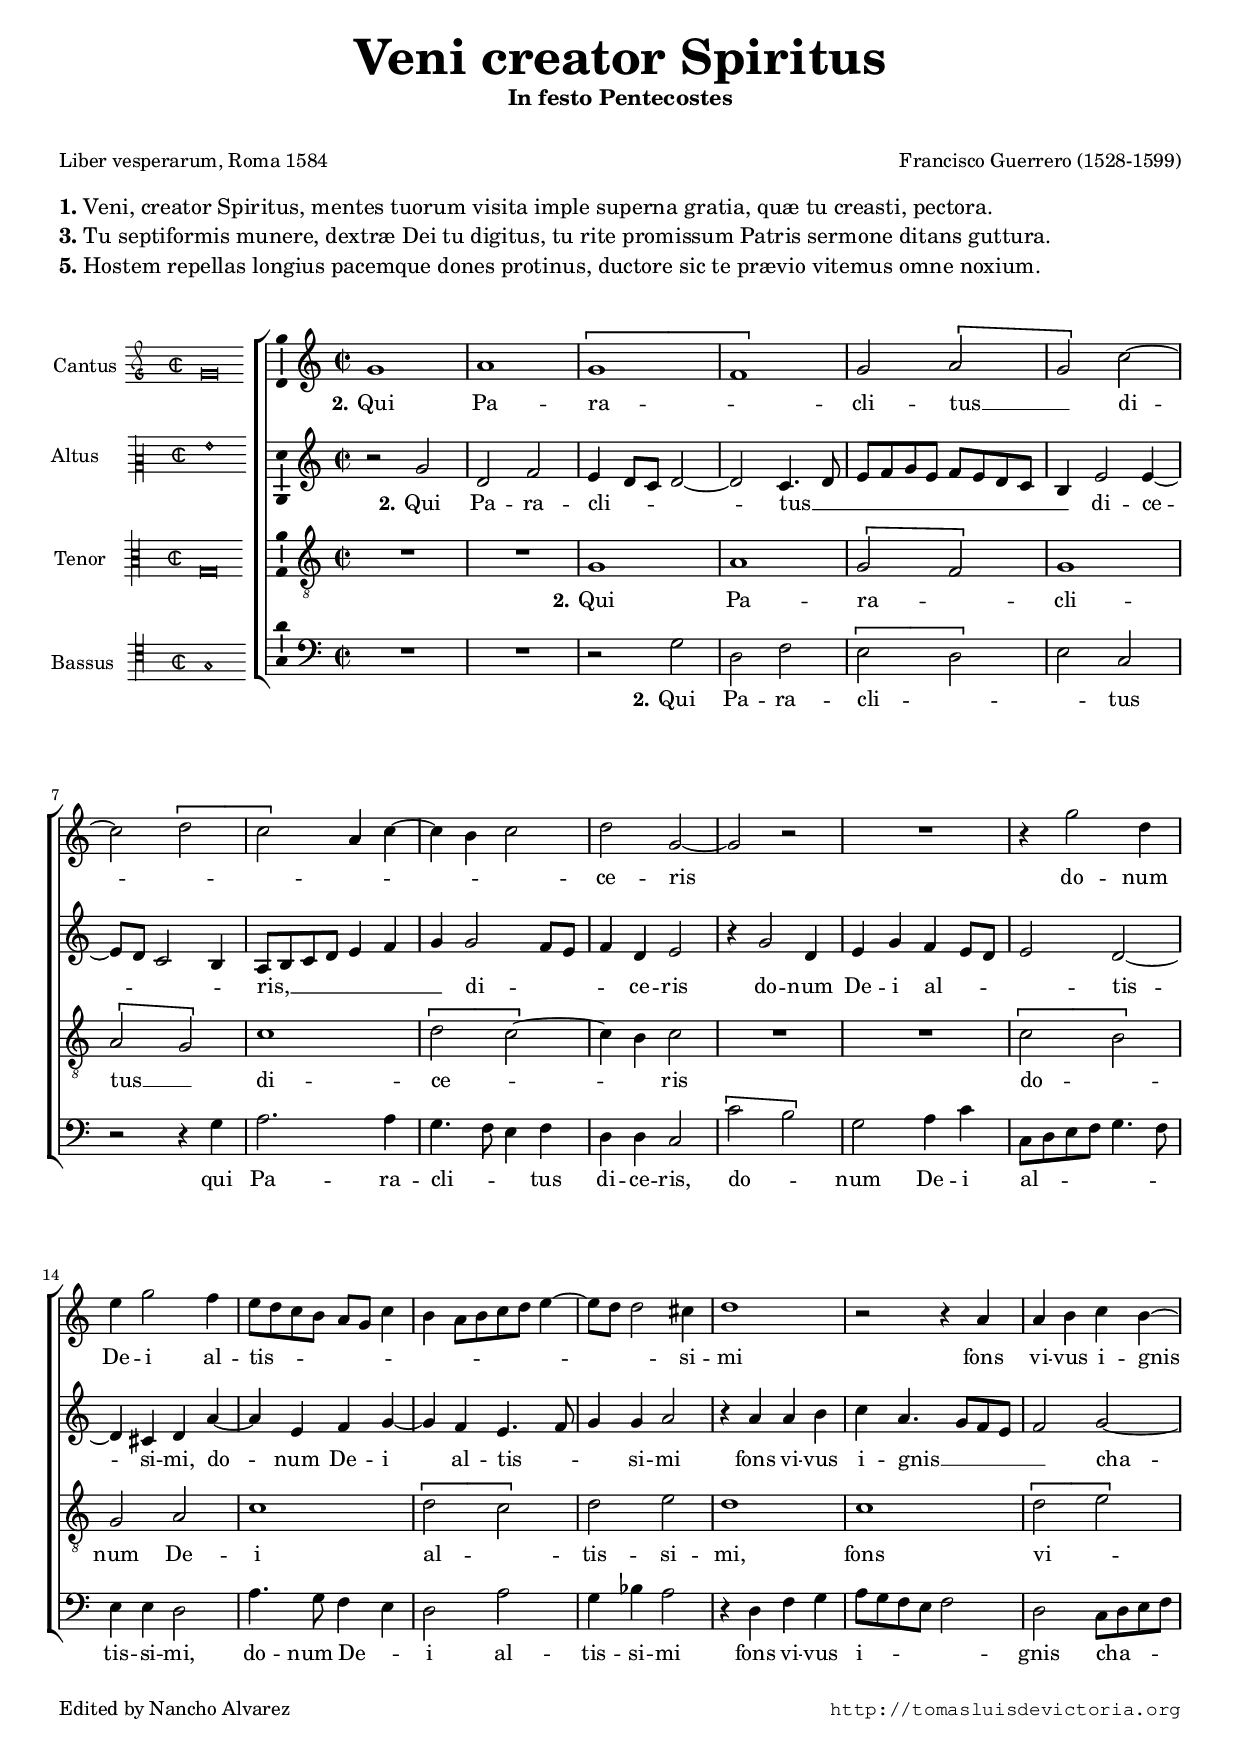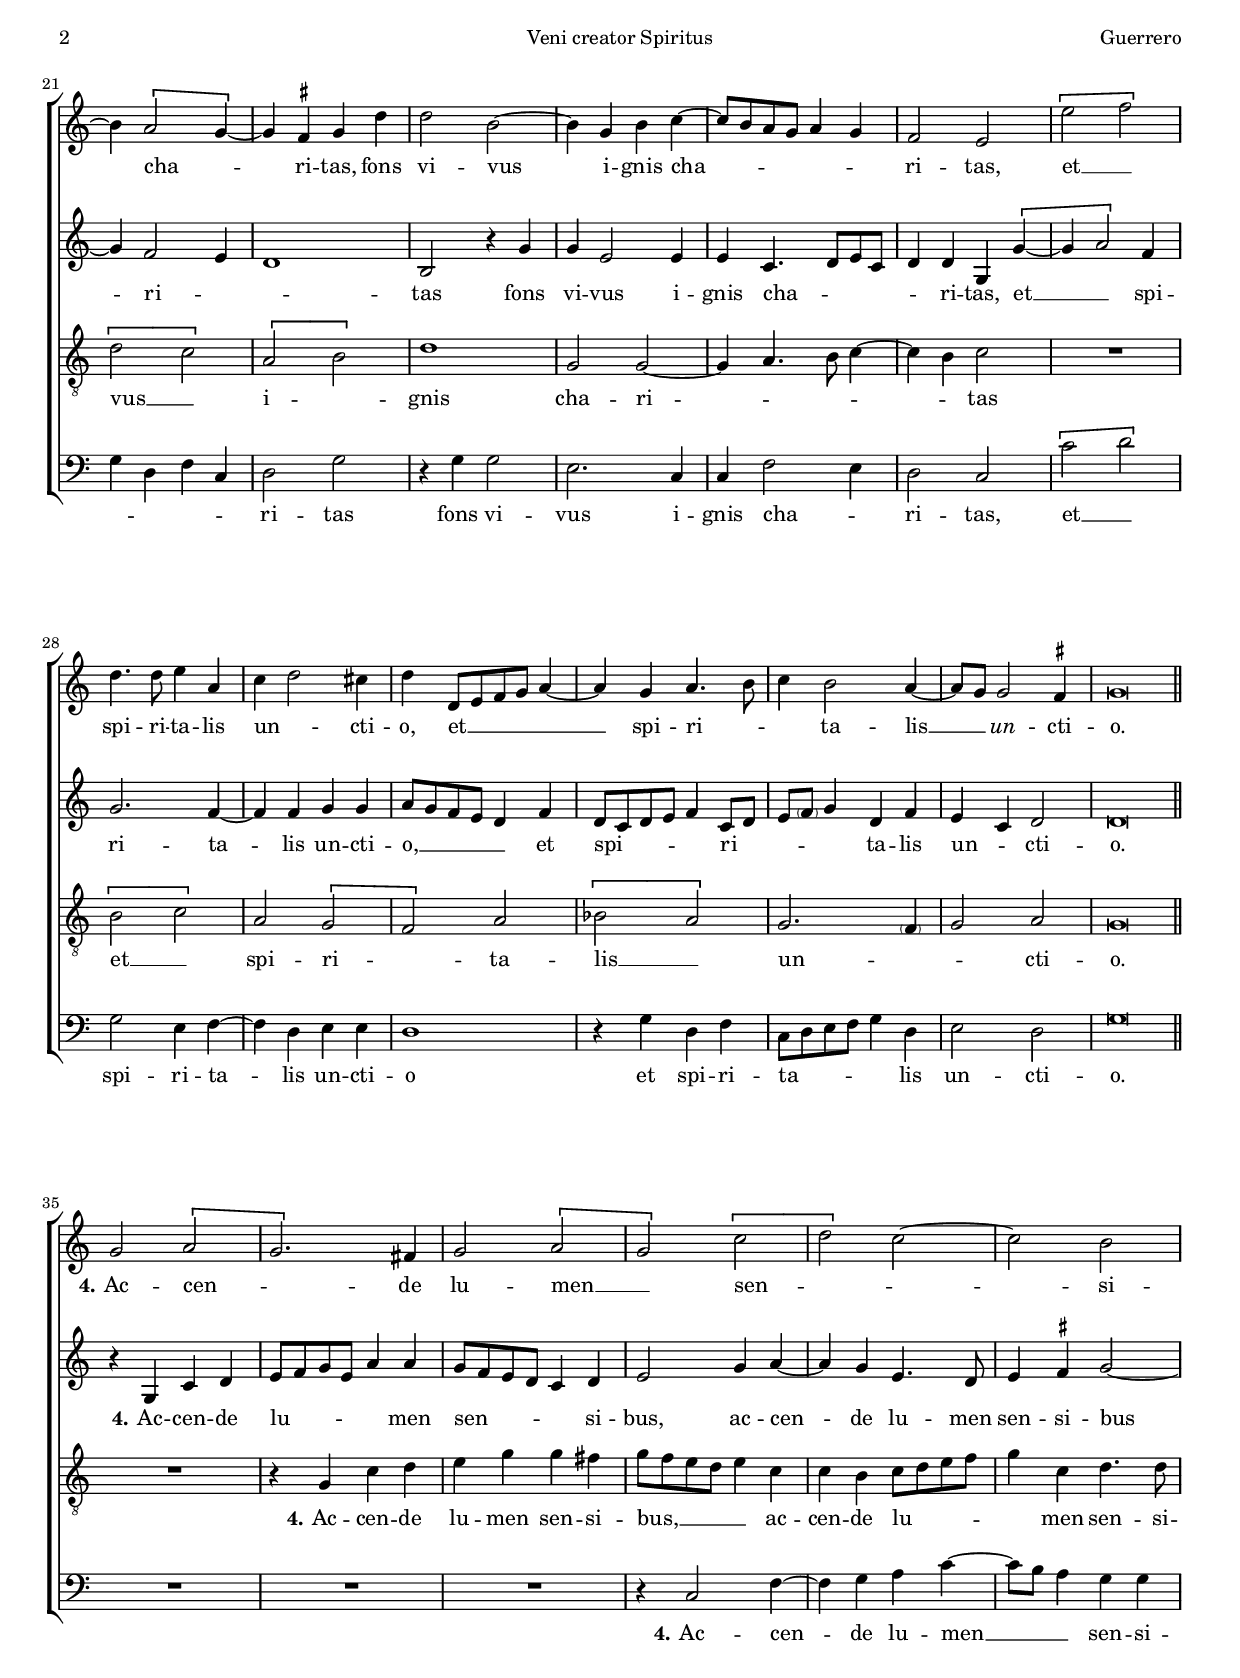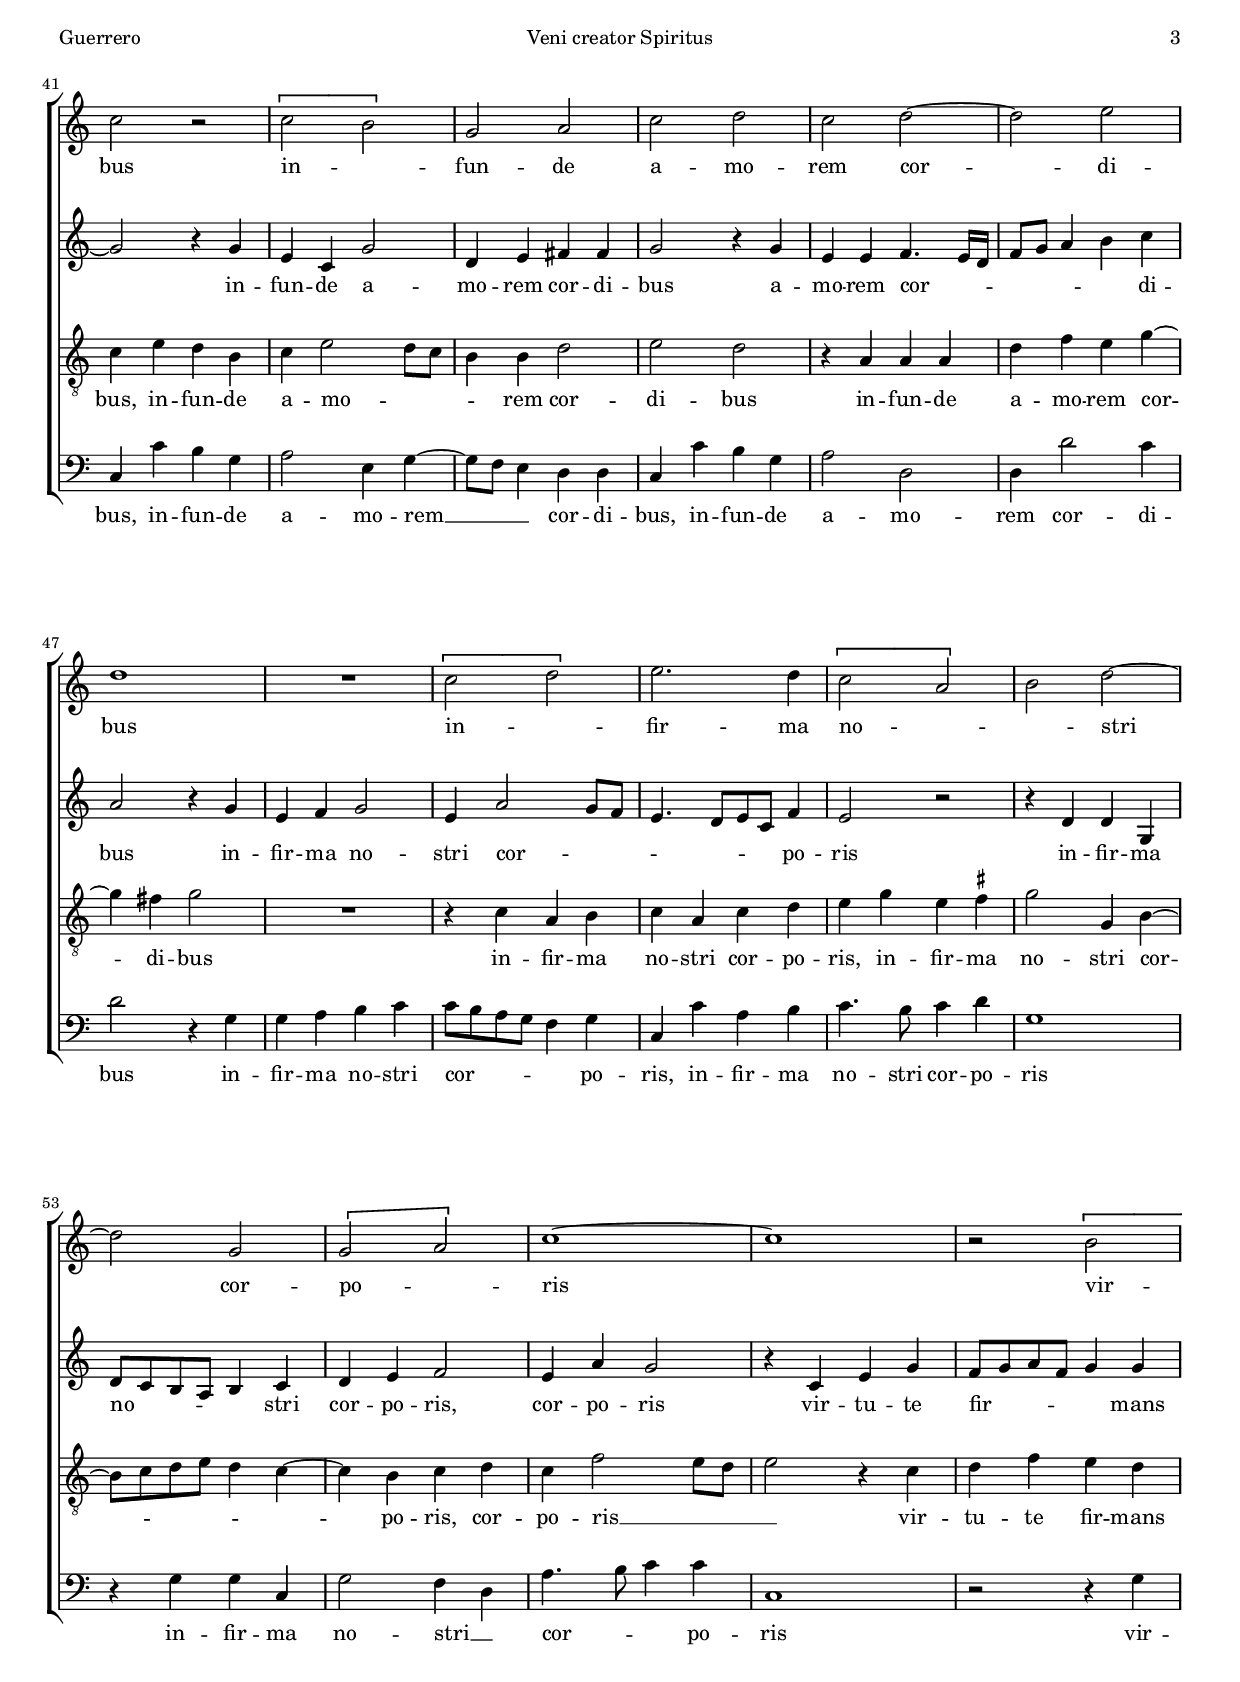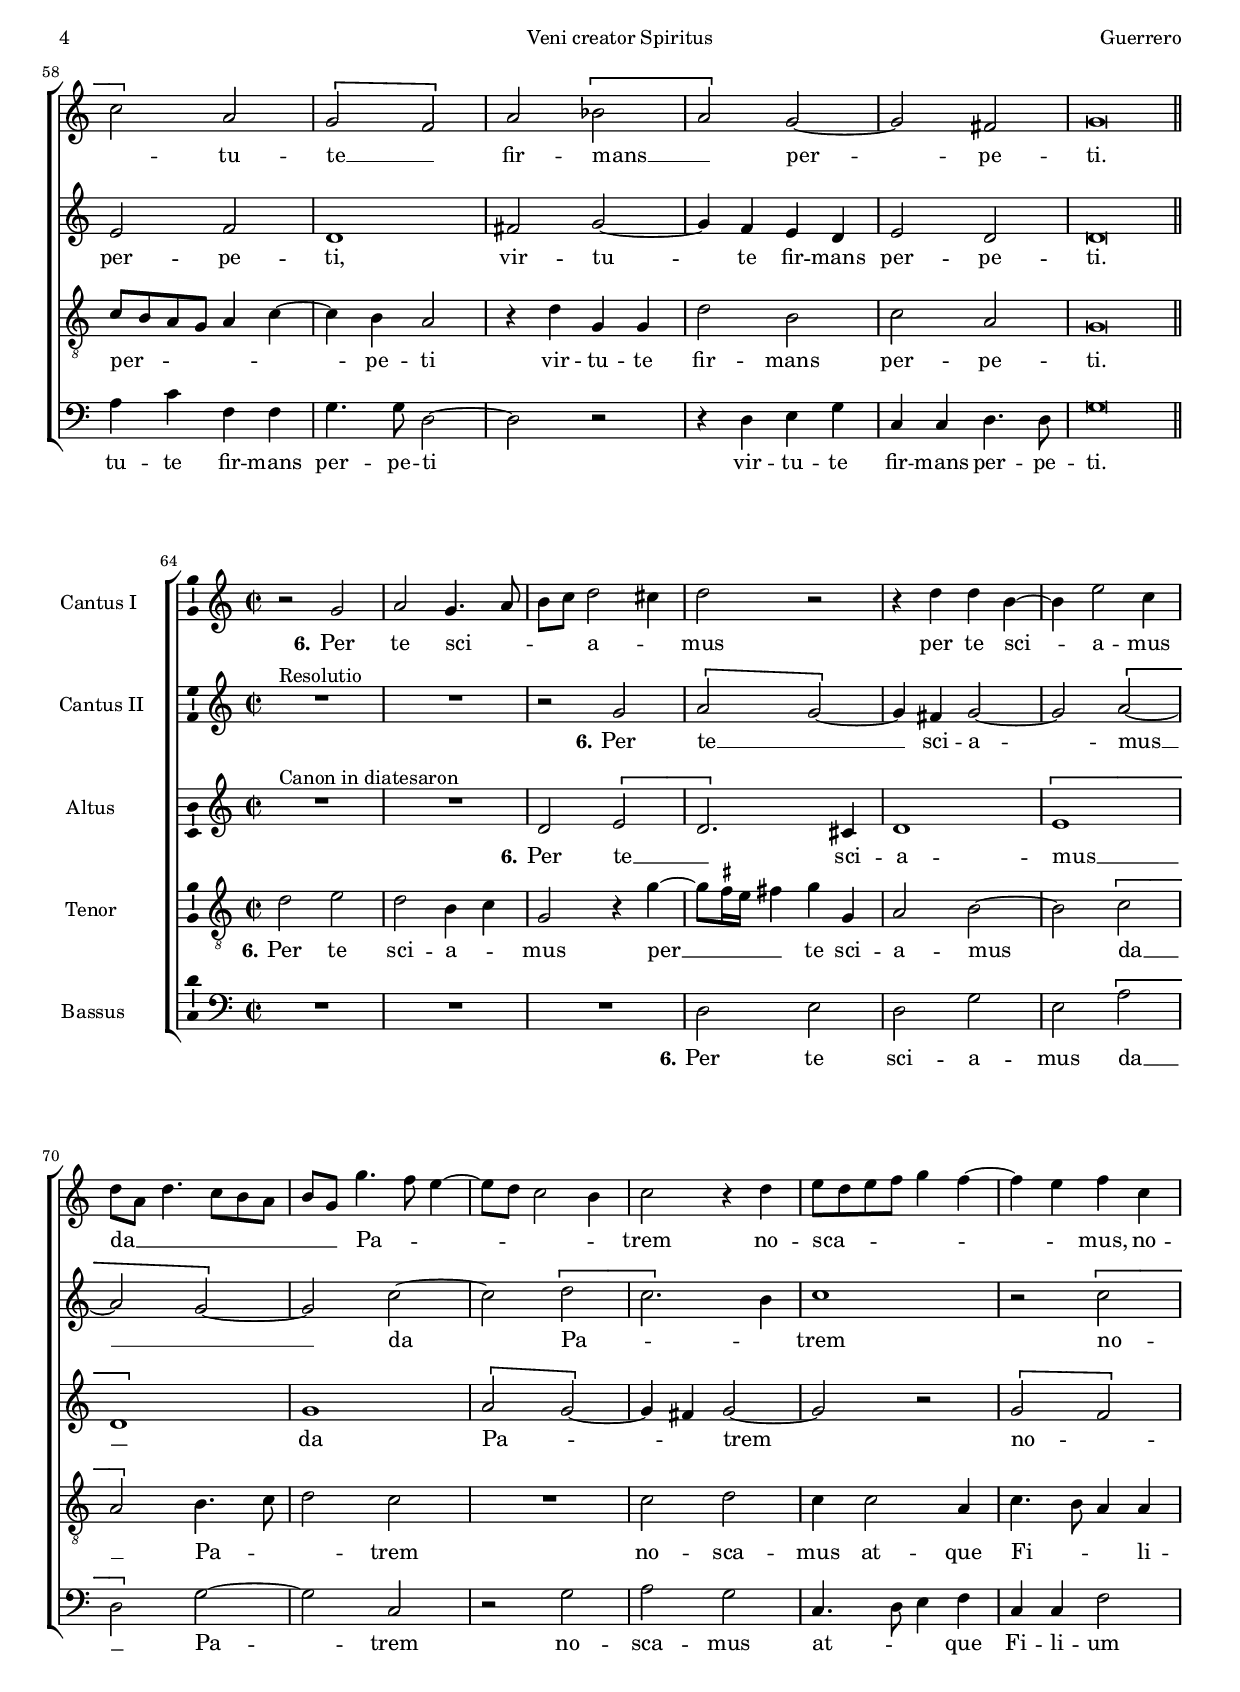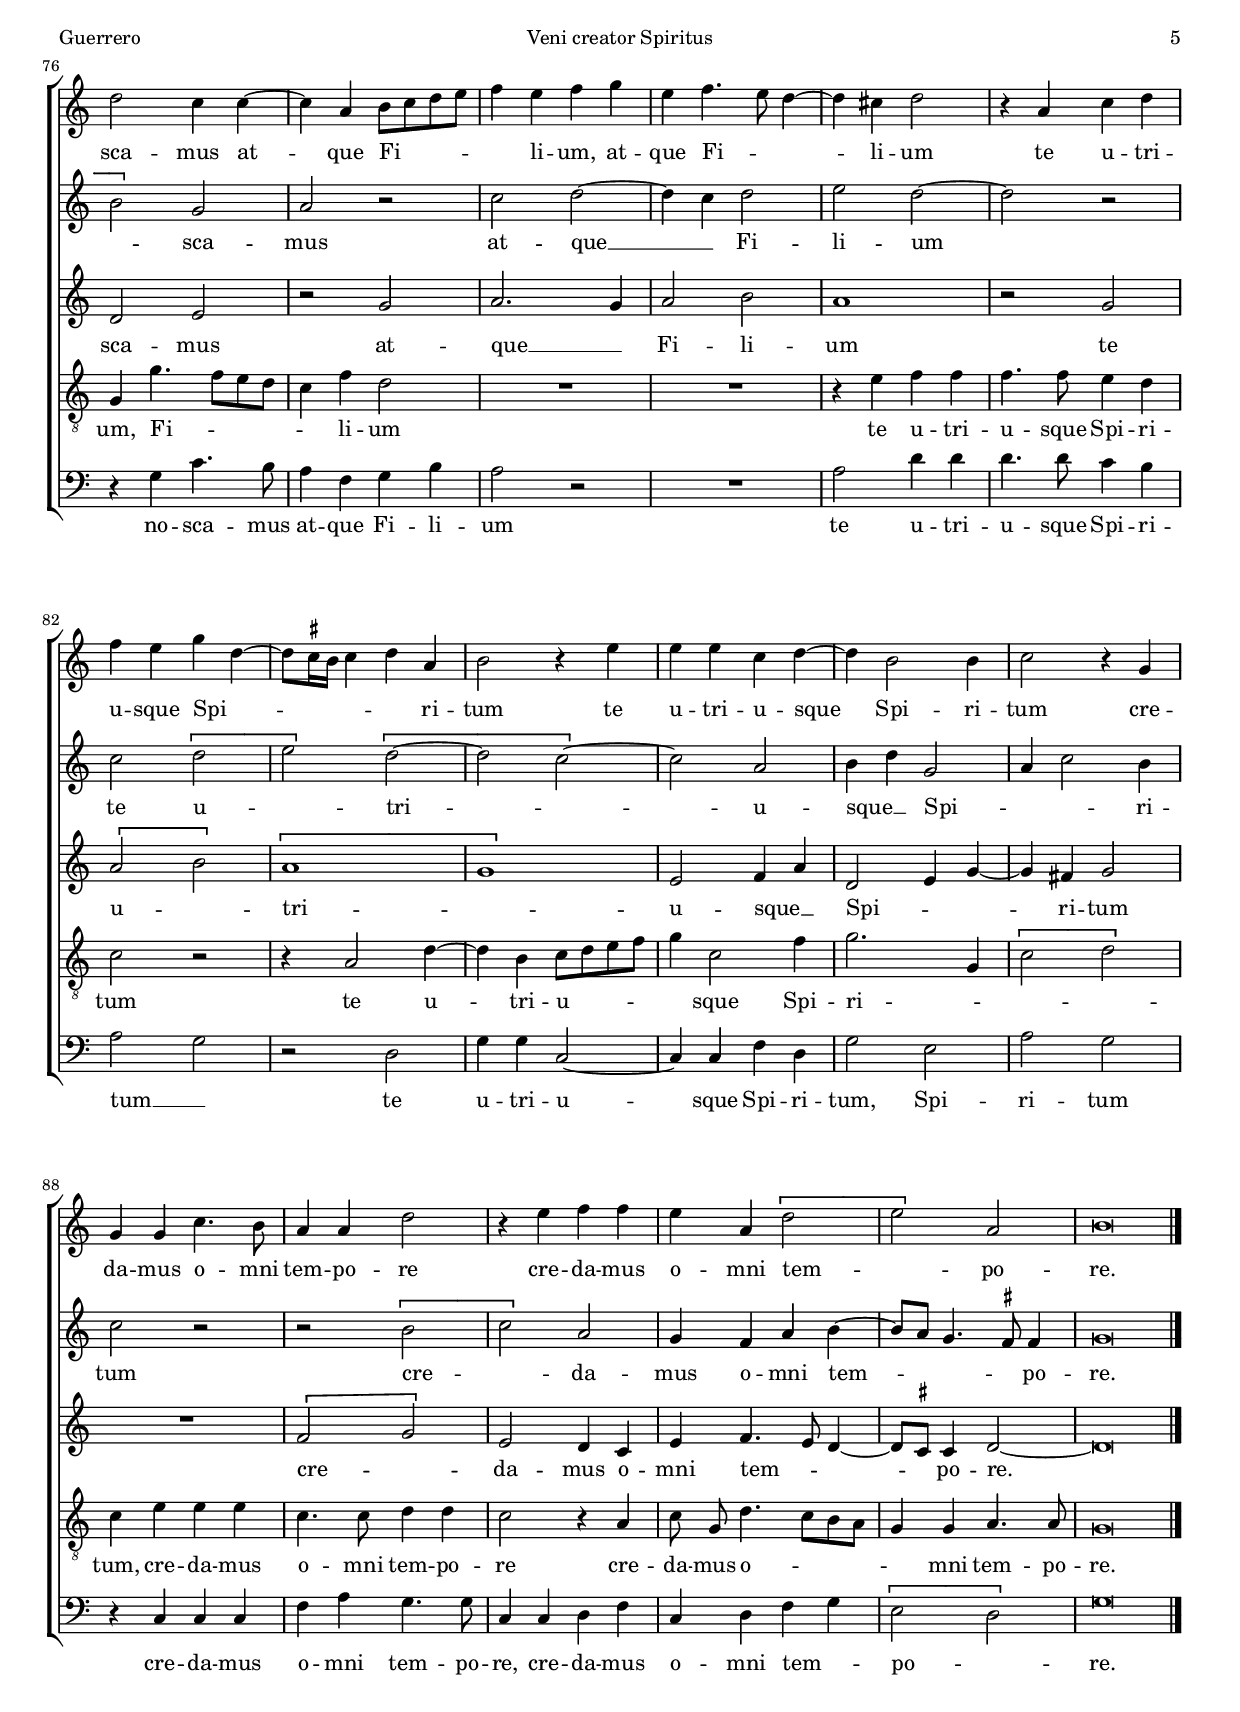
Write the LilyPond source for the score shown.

\version "2.22.0"

#(set-default-paper-size "a4")
#(set-global-staff-size 17.0)
#(ly:set-option 'point-and-click #f)
%mobile -s15.0 -i3.0

italicas=\override LyricText.font-shape = #'italic
rectas=\override LyricText.font-shape = #'upright
ss=\once \set suggestAccidentals = ##t
incipitwidth = 20
mt=#(define-music-function (offset) (number?) ; move lyric text
      #{ \once \override LyricText.X-offset = -$offset #})

htitle="Veni creator Spiritus"
hcomposer="Guerrero"

\header {
	title=\markup{\fontsize #4 "Veni creator Spiritus"}
	subtitle="In festo Pentecostes"
	subsubtitle=\markup{\null \vspace #1 }
	composer="Francisco Guerrero (1528-1599)"
        pdfauthor=\composer
	poet=\markup{"Liber vesperarum, Roma 1584"}
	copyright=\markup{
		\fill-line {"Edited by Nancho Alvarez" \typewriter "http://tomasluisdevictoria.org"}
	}
%	tagline=""
}

%tablet \markup{\null \vspace #7 }

\markup{"  "}
\markup{"  "}
\markup{"  "}
\markup{\larger
\line{\bold "1." "Veni, creator Spiritus, mentes tuorum visita imple superna gratia, quæ tu creasti, pectora."}} 
\markup{"  "}
\markup{\larger
\line{\bold "3." "Tu septiformis munere, dextræ Dei tu digitus, tu rite promissum Patris sermone ditans guttura."}}
\markup{"  "}
\markup{\larger
\line{\bold "5." "Hostem repellas longius pacemque dones protinus, ductore sic te prævio vitemus omne noxium."}}
\markup{" "}
\markup{"  "}

%tablet \pageBreak

global={\key c \major \time 2/2 \skip 1*34 \bar "||" \break
				\skip 1*29 \bar "||"}

cantus=\relative c''{
	g1
	a
	\[g
	f\]
	g2 \[a
	g\] c ~
	c \[d
	c\] a4 c ~
	c4 b c2
	d g, ~
	g r
	R1
	r4 g'2 d4
	e g2 f4
	e8 d c b a g c4
	b4 a8[ b c d] e4 ~
	e8 d d2 cis4
	d1
	r2 r4 a
	a4 b c b ~
	b \[a2 g4 ~ \]
	g4 \ss fis g d'
	d2 b ~
	b4 g b c ~
	c8 b a g a4 g
	f2 e
	\[e'2 f\]
	d4. d8 e4 a,
	c4 d2 cis4
	d4 d,8[ e f g] a4 ~
	a g a4. b8
	c4 b2 a4 ~
	a8 g g2 \ss fis4
	g\breve*1/2
	g2 \[a
	g2.\] fis4
	g2 \[a
	g\] \[c
	d\] c ~
	c b 
	c r
	\[c b\]
	g2 a
	c d
	c d ~
	d e
	d1
	R1
	\[c2 d\]
	e2. d4
	\[c2 a\]
	b d ~
	d g, 
	\[g a\]
	c1 ~
	c
	r2 \[b
	c\]
	a
	\[g f\]
	a \[bes
	a\] g ~
	g fis
	g\breve*1/2
}

altus=\relative c''{
	r2 g
	d f
	e4 d8 c d2 ~
	d c4. d8
	e f g e f e d c
	b4 e2 e4 ~
	e8 d c2 b4
	a8 b c d e4 f
	g g2 f8 e
	f4 d e2
	r4 g2 d4
	e4 g f e8 d
	e2 d ~
	d4 cis d a' ~
	a e f g ~
	g f e4. f8 
	g4 g a2
	r4 a a b
	c a4. g8 f e
	f2 g ~
	g4 f2 e4
	d1
	b2 r4 g'
	g e2 e4
	e c4. d8 e c
	d4 d g, \[g' ~ 
	g a2\] f4
	g2. f4 ~
	f f g g
	a8 g f e d4 f
	d8 c d e f4 c8 d
	e \parenthesize f g4 d f
	e c d2
	d\breve*1/2
	r4 g, c d
	e8 f g e a4 a
	g8 f e d c4 d
	e2 g4 a ~
	a g e4. d8
	e4 \ss fis g2 ~
	g r4 g
	e c g'2 
	d4 e fis fis 
	g2 r4 g
	e e f4. e16 d
	f8 g a4 b c
	a2 r4 g
	e f g2
	e4 a2 g8 f
	e4. d8[ e c] f4
	e2 r
	r4 d d g,
	d'8 c b a b4 c
	d4 e f2
	e4 a g2
	r4 c, e g
	f8 g a f g4 g
	e2 f
	d1
	fis2 g ~
	g4 f e d
	e2 d
	d\breve*1/2
}

tenor=\relative c'{
	R1*2
	g1
	a
	\[g2 f\]
	g1
	\[a2 g\]
	c1
	\[d2 c ~ \]
	c4 b c2
	R1*2
	\[c2 b\]
	g a
	c1
	\[d2 c\]
	d e
	d1
	c
	\[d2 e\]
	\[d c\]
	\[a b\]
	d1
	g,2 g ~
	g4 a4. b8 c4 ~
	c b c2
	R1
	\[b2 c\]
	a \[g
	f\] a
	\[bes a\]
	g2. \parenthesize f4 %? fis4
	g2 a
	g\breve*1/2
	R1
	r4 g c d
	e g g fis
	g8 f e d e4 c
	c b c8 d e f
	g4 c, d4. d8
	c4 e d b
	c e2 d8 c
	b4 b d2
	e d
	r4 a a a
	d f e g ~
	g fis g2
	R1
	r4 c, a b
	c a c d
	e g e \ss fis
	g2 g,4 b ~
	b8 c d e d4 c ~
	c b c d
	c f2 e8 d
	e2 r4 c
	d f e d
	c8 b a g a4 c ~
	c b a2
	r4 d g, g
	d'2 b
	c a
	g\breve*1/2
}

bassus=\relative c'{
	R1*2
	r2 g
	d f
	\[e2 d\]
	e c
	r2 r4 g'
	a2. a4
	g4. f8 e4 f
	d d c2
	\[c' b\]
	g2 a4 c
	c,8 d e f g4. f8
	e4 e d2
	a'4. g8 f4 e
	d2 a'
	g4 bes a2
	r4 d, f g
	a8 g f e f2
	d2 c8 d e f
	g4 d f c
	d2 g
	r4 g g2
	e2. c4
	c f2 e4
	d2 c
	\[c' d\]
	g,2 e4 f ~
	f d e e
	d1
	r4 g d f
	c8 d e f g4 d
	e2 d
	g\breve*1/2
	R1*3
	r4 c,2 f4 ~
	f g a c ~
	c8 b a4 g g
	c, c' b g
	a2 e4 g ~
	g8 f e4 d d
	c c' b g
	a2 d,
	d4 d'2 c4
	d2 r4 g,
	g a b c
	c8 b a g f4 g
	c, c' a b
	c4. b8 c4 d
	g,1
	r4 g g c,
	g'2 f4 d
	a'4. b8 c4 c
	c,1
	r2 r4 g'
	a c f, f
	g4. g8 d2 ~
	d r
	r4 d e g
	c, c d4. d8 
	g\breve*1/2
}

textocantus=\lyricmode{
\set stanza = "2."
Qui Pa -- ra -- _ cli -- tus __ _ di -- _ _ _ _ _ _ ce -- ris
do -- num De -- i al -- tis -- _ _ _ _ _ _ _ _ _ _ _ _ _ _ si -- mi
fons vi -- vus i -- gnis cha -- _ ri -- tas, 
fons vi -- vus i -- gnis cha -- _ _ _ _ _ ri -- tas,
et __ _ spi -- ri -- ta -- lis un -- _ cti -- o,
et __ _ _ _ _ spi -- ri -- _ _ ta -- lis __ _ \italicas un -- \rectas cti -- o.
\set stanza = "4."
Ac -- cen -- _ de lu -- men __ _ sen -- _ _ si -- bus
in -- _ fun -- de a -- mo -- rem cor -- di -- bus
in -- _ fir -- ma no -- _ _ stri cor -- po -- _ ris
vir -- _ tu -- te __ _ fir -- mans __ _ per -- pe -- ti.
}

textoaltus=\lyricmode{
\set stanza = "2."
Qui Pa -- ra -- cli -- _ _ _ tus __ _ _ _ _ _ _ _ _ _ _ di -- ce -- _ _ _ ris, __ _ _ _ _ _ _ 
di -- _ _ _ ce -- ris
do -- num De -- i al -- _ _ _ tis -- si -- mi,
do -- num De -- i al -- tis -- _ _ si -- mi
fons vi -- vus i -- gnis __ _ _ _ _ cha -- ri -- _ _ tas
fons vi -- vus i -- gnis cha -- _ _ _ _ ri -- tas,
et __ _ spi -- ri -- ta -- lis un -- cti -- o, __ _ _ _ _ 
et spi -- _ _ _ _ ri -- _ _ _ _ ta -- lis un -- _ cti -- o.
\set stanza = "4."
Ac -- cen -- de lu -- _ _ _ _ men sen -- _ _ _ _ si -- bus,
ac -- cen -- de lu -- men sen -- si -- bus
in -- fun -- de a -- mo -- rem cor -- di -- bus
a -- mo -- rem cor -- _ _ _ _ _ _ di -- bus
in -- fir -- ma no -- stri cor -- _ _ _ _ _ _ po -- ris
in -- fir -- ma no -- _ _ _ _ stri cor -- po -- ris,
cor -- po -- ris
vir -- tu -- te fir -- _ _ _ _ mans per -- pe -- ti,
vir -- tu -- te fir -- mans per -- pe -- ti.
}

textotenor=\lyricmode{
\set stanza = "2."
Qui Pa -- ra -- _ cli -- tus __ _ di -- ce -- _ _ ris
do -- _ num De -- i
al -- _ tis -- si -- mi,
fons vi -- _ vus __ _ i -- _ gnis cha -- ri -- _ _ _ _ tas
et __ _ spi -- ri -- _ ta -- lis __ _ un -- _ _ cti -- o.
\set stanza = "4."
Ac -- cen -- de lu -- men sen -- si -- bus, __ _ _ _ _ 
ac -- cen -- de lu -- _ _ _ _ men sen -- si -- bus,
in -- fun -- de a -- mo -- _ _ _ rem cor -- di -- bus
in -- fun -- de a -- mo -- rem cor -- di -- bus
in -- fir -- ma no -- stri cor -- po -- ris,
in -- fir -- ma no -- stri cor -- _ _ _ _ _ po -- ris,
cor -- po -- ris __ _ _ _ 
vir -- tu -- te fir -- mans per -- _ _ _ _ _ pe -- ti
vir -- tu -- te fir -- mans per -- pe -- ti.
}

textobassus=\lyricmode{
\set stanza = "2."
Qui Pa -- ra -- cli -- _ _ tus
qui Pa -- ra -- cli -- _ _ tus di -- ce -- ris,
do -- _ num De -- i al -- _ _ _ _ _ tis -- si -- mi,
do -- \mt #2.9 num De -- _ i al -- tis -- si -- mi
fons vi -- vus i -- _ _ _ _ gnis cha -- _ _ _ _ _ _ _ ri -- tas
fons vi -- vus i -- gnis cha -- _ ri -- tas,
et __ _ spi -- ri -- ta -- lis un -- cti -- o
et spi -- ri -- ta -- _ _ _ _ lis un -- cti -- o.
\set stanza = "4."
Ac -- cen -- de lu -- men __ _ _ sen -- si -- bus,
in -- fun -- de a -- mo -- rem __ _ _ cor -- di -- bus,
in -- fun -- de a -- mo -- rem cor -- di -- bus
in -- fir -- ma no -- stri cor -- _ _ _ _ po -- ris,
in -- fir -- ma no -- stri cor -- po -- ris
in -- fir -- ma no -- stri __ _ cor -- _ _ po -- ris
vir -- tu -- te fir -- mans per -- pe -- ti
vir -- tu -- te fir -- mans per -- pe -- ti.
}

incipitcantus=\markup{
	\score{
		{ 
		\set Staff.instrumentName="Cantus "
		\override NoteHead.style = #'neomensural
		\override Rest.style = #'neomensural
		\override Staff.TimeSignature.style = #'neomensural
		\cadenzaOn 
		\clef "petrucci-g"
		\key c \major
		\time 2/2
		g'\breve
		} 
	\layout {
		\context {\Voice
			\remove Ligature_bracket_engraver
			\consists Mensural_ligature_engraver
		}
		line-width=\incipitwidth
		indent = 0
	}
	}
}

incipitaltus=\markup{
	\score{
		{ 
		\set Staff.instrumentName="Altus     "
		\override NoteHead.style = #'neomensural
		\override Rest.style = #'neomensural
		\override Staff.TimeSignature.style = #'neomensural
		\cadenzaOn 
		\clef "petrucci-c2"
		\key c \major
		\time 2/2
		g'1
		} 
	\layout {
		\context {\Voice
			\remove Ligature_bracket_engraver
			\consists Mensural_ligature_engraver
		}
		line-width=\incipitwidth
		indent = 0
	}
	}
}

incipittenor=\markup{
	\score{
		{ 
		\set Staff.instrumentName="Tenor   "
		\override NoteHead.style = #'neomensural 
		\override Rest.style = #'neomensural
		\override Staff.TimeSignature.style = #'neomensural
		\cadenzaOn 
		\clef "petrucci-c3"
		\key c \major
		\time 2/2
		g\breve
		} 
	\layout {
		\context {\Voice
			\remove Ligature_bracket_engraver
			\consists Mensural_ligature_engraver
		}
		line-width=\incipitwidth
		indent=0
	}
	}
}

incipitbassus=\markup{
	\score{
		{ 
		\set Staff.instrumentName="Bassus  "
		\override NoteHead.style = #'neomensural 
		\override Rest.style = #'neomensural
		\override Staff.TimeSignature.style = #'neomensural
		\cadenzaOn 
		\clef "petrucci-c4"
		\key c \major
		\time 2/2
		g1
		} 
	\layout {
		\context {\Voice
			\remove Ligature_bracket_engraver
			\consists Mensural_ligature_engraver
		}
		line-width=\incipitwidth
		indent=0
	}
	}
}



\score {\transpose c' c'{
\new ChoirStaff<<

	\new Staff <<\global
	\new Voice="v1" {
		\set Staff.instrumentName=\incipitcantus
		\clef "treble"
		\cantus }
	\new Lyrics \lyricsto "v1" {\textocantus }
	>>

	\new Staff <<\global
	\new Voice="v2" {
		\set Staff.instrumentName=\incipitaltus
		\clef "treble"
		\altus }
	\new Lyrics \lyricsto "v2" {\textoaltus }
	>>
	
	\new Staff <<\global
	\new Voice="v3" {
		\set Staff.instrumentName=\incipittenor
		\clef "G_8"
		\tenor }
	\new Lyrics \lyricsto "v3" {\textotenor }
	>>

	\new Staff <<\global
	\new Voice="v4" {
		\set Staff.instrumentName=\incipitbassus
		\clef "bass"
		\bassus }
	\new Lyrics \lyricsto "v4" {\textobassus }
	>>
	
>>

	}%transpose

\layout{ 
	\context {\Lyrics 
		\override VerticalAxisGroup.minimum-Y-extent = #'(-0.0 . 0.0) 
		%\override LyricText.font-size = #1.2
		\override LyricHyphen.minimum-distance = #0.33
	}
	\context {\Score 
		\override BarNumber.padding = #2 
	}
	\context {\Voice 
		%melismaBusyProperties = #'() 
	}
	%\context { \Staff \RemoveEmptyStaves }
	\context {\Staff 
                 \override VerticalAxisGroup.staff-staff-spacing =
			#'((basic-distance . 11) (minimum-distance . 0) (padding . 1))
				\consists Ambitus_engraver 
		\override LigatureBracket.padding = #1
	}
}

%\midi {}

}

%%%%%%%%%%%%%%%%%%%%%%%%%%%%%%%%%%%%%%%%%%%%%%%%%%%%%%%%%%%%%%%%%%%%%%%
global={\key c \major \time 2/2 \skip 1*30 \bar "|." }


cantus=\relative c''{
	\set Score.currentBarNumber = #64 \bar ""
	r2 g
	a g4. a8
	b c d2 cis4
	d2 r
	r4 d d b ~
	b e2 c4
	d8 a d4. c8 b a
	b g g'4. f8 e4 ~
	e8 d c2 b4
	c2 r4 d
	e8 d e f g4 f ~
	f4 e f c
	d2 c4 c ~
	c a b8 c d e
	f4 e f g
	e f4. e8 d4 ~
	d cis d2
	r4 a c d
	f e g d ~
	d8 \ss cis16 b cis4 d a
	b2 r4 e
	e e c d ~
	d b2 b4
	c2 r4 g
	g g c4. b8
	a4 a d2
	r4 e f f
	e a, \[d2
	e\] a,
	b\breve*1/2
}

cantusdos=\relative c''{
        s4*0^\markup{"Resolutio"}
	R1*2
	r2 g
	\[a g ~ \]
	g4 fis g2 ~
	g \[a ~
	a g ~ \]
	g c ~
	c \[d
	c2.\] b4
	c1
	r2 \[c
	b\] g
	a r
	c d ~
	d4 c d2
	e d ~
	d r
	c \[d
	e\] \[d ~
	d c ~ \]
	c a
	b4 d g,2
	a4 c2 b4
	c2 r
	r \[b
	c\] a
	g4 f a b ~
	b8 a g4. \ss fis8 fis4
	g\breve*1/2
}

altus=\relative c'{
	s4*0^\markup{"Canon in diatesaron"}
	R1*2
	d2 \[e
	d2.\] cis4
	d1
	\[e
	d\]
	g
	\[a2 g ~ \]
	g4 fis g2 ~
	g r
	\[g2 f\]
	d e
	r g
	a2. g4
	a2 b
	a1
	r2 g
	\[a b\]
	\[a1 
	g\]
	e2 f4 a
	d,2 e4 g ~
	g fis g2
	R1
	\[f2 g\]
	e2 d4 c
	e4 f4. e8 d4 ~
	d8 \ss cis cis4 d2 ~
	d\breve*1/2
}

tenor=\relative c'{
	d2 e
	d b4 c %! b4( c)
	g2 r4 g' ~
	g8 \ss fis16 e fis!4 g g,
	a2 b ~
	b \[c
	a\] b4. c8
	d2 c
	R1
	c2 d
	c4 c2 a4
	c4. b8 a4 a
	g g'4. f8 e d
	c4 f d2
	R1*2
	r4 e f f
	f4. f8 e4 d
	c2 r
	r4 a2 d4 ~
	d4 b c8 d e f
	g4 c,2 f4
	g2. g,4
	\[c2 d\]
	c4 e e e
	c4. c8 d4 d
	c2 r4 a
	c8 \noBeam g d'4. c8 b a
	g4 g a4. a8
	g\breve*1/2
}

bassus=\relative c{
	R1*3
	d2 e
	d g
	e \[a 
	d,\]
	g ~
	g c,
	r
	g'
	a g
	c,4. d8 e4 f
	c4 c f2
	r4 g
	c4. b8 a4 f g b
	a2 r
	R1
	a2 d4 d
	d4. d8 c4 b
	a2 g
	r2 d
	g4 g c,2 ~
	c4 c f d
	g2 e
	a g
	r4 c, c c
	f a g4. g8
	c,4 c d f
	c d f g
	\[e2 d\]
	g\breve*1/2
}

textocantus=\lyricmode{
\set stanza = "6."
Per te sci -- _ _ _ a -- _ mus
per te sci -- a -- mus da __ _ _ _ _ _ _ _ Pa -- _ _ _ _ _ trem
no -- sca -- _ _ _ _ _ _ mus,
no -- sca -- mus at -- que Fi -- _ _ _ _ li -- um,
at -- que Fi -- _ _ li -- um
te u -- tri -- u -- sque Spi -- _ _ _ _ _ ri -- tum
te u -- tri -- u -- sque Spi -- ri -- tum
cre -- da -- mus o -- mni tem -- po -- re
cre -- da -- mus o -- mni tem -- _ po -- re.
}

textocantusdos=\lyricmode{
\set stanza = "6."
Per te __ _ sci -- a -- mus __ _ da Pa -- _ _ trem
no -- _ sca -- mus at -- que __ _ Fi -- li -- um
te u -- _ tri -- _ u -- sque __ _ Spi -- _ _ ri -- tum
cre -- _ da -- mus o -- mni tem -- _ _ _ po -- re.
}

textoaltus=\lyricmode{
\set stanza = "6."
Per te __ _ sci -- a -- mus __ _ da Pa -- _ _ trem
no -- _ sca -- mus at -- que __ _ Fi -- li -- um
te u -- _ tri -- _ u -- sque __ _ Spi -- _ _ ri -- tum
cre -- _ da -- mus o -- mni tem -- _ _ _ po -- re.
}

textotenor=\lyricmode{
\set stanza = "6."
Per te sci -- a -- _ mus
per __ _ _ _ te sci -- a -- mus da __ _ Pa -- _ _ trem
no -- sca -- mus at -- que Fi -- _ _ li -- um,
Fi -- _ _ _ _ li -- um
te u -- tri -- u -- sque Spi -- ri -- tum
te u -- tri -- u -- _ _ _ _ sque Spi -- ri -- _ _ _ tum,
cre -- da -- mus o -- mni tem -- po -- re
cre -- da -- mus o -- _ _ _ _ mni tem -- po -- re.
}

textobassus=\lyricmode{
\set stanza = "6."
Per te sci -- a -- mus da __ _ Pa -- trem
no -- sca -- mus at -- _ _ que Fi -- li -- um
no -- sca -- mus at -- que Fi -- li -- um
te u -- tri -- u -- sque Spi -- ri -- tum __ _ 
te u -- tri -- u -- sque Spi -- ri -- tum,
Spi -- ri -- tum
cre -- da -- mus o -- mni tem -- po -- re,
cre -- da -- mus o -- mni tem -- _ po -- _ re.
}


\score {\transpose c' c'{
\new ChoirStaff<<

	\new Staff <<\global
	\new Voice="v1" {
		\set Staff.instrumentName="Cantus I  "
		\clef "treble"
		\cantus }
	\new Lyrics \lyricsto "v1" {\textocantus }
	>>

	\new Staff <<\global
	\new Voice="v5" {
		\set Staff.instrumentName="Cantus II "
		\clef "treble"
		\cantusdos }
	\new Lyrics \lyricsto "v5" {\textocantusdos }
	>>
	
	\new Staff <<\global
	\new Voice="v2" {
		\set Staff.instrumentName="Altus     "
		\clef "treble"
		\altus }
	\new Lyrics \lyricsto "v2" {\textoaltus }
	>>
	
	\new Staff <<\global
	\new Voice="v3" {
		\set Staff.instrumentName="Tenor     "
		\clef "G_8"
		\tenor }
	\new Lyrics \lyricsto "v3" {\textotenor }
	>>

	\new Staff <<\global
	\new Voice="v4" {
		\set Staff.instrumentName="Bassus    "
		\clef "bass"
		\bassus }
	\new Lyrics \lyricsto "v4" {\textobassus }
	>>
	
>>

	}%transpose

\layout{ 
        indent = 2\cm
	\context {\Lyrics 
		\override VerticalAxisGroup.staff-affinity = #UP
		\override VerticalAxisGroup.nonstaff-relatedstaff-spacing =
			#'((basic-distance . 0) (minimum-distance . 0) (padding . 1))
		\override LyricText.font-size = #1.2
		\override LyricHyphen.minimum-distance = #0.5
	}
	\context {\Score 
		tempoHideNote = ##t
		\override BarNumber.padding = #2 
	}
	\context {\Voice 
		%melismaBusyProperties = #'()
		%autoBeaming = ##f
	}
	\context {\Staff 
                %\RemoveEmptyStaves
                %\override VerticalAxisGroup.remove-first = ##t
		\override VerticalAxisGroup.staff-staff-spacing =
			#'((basic-distance . 11) (minimum-distance . 0) (padding . 1))
		\consists Ambitus_engraver 
		\override LigatureBracket.padding = #1
	}
}

%\midi { \mtempo }

}


\paper{
	evenHeaderMarkup=\markup  \fill-line { \fromproperty #'page:page-number-string \htitle \hcomposer }
	oddHeaderMarkup= \markup  \fill-line { \on-the-fly #not-first-page \hcomposer \on-the-fly #not-first-page \htitle \on-the-fly #not-first-page \fromproperty #'page:page-number-string }
	%system-count=20
	%page-count = 8
        systems-per-page = 3
	ragged-last-bottom = ##f
	indent=3.5\cm
	system-system-spacing =
	#'((basic-distance . 20) (minimum-distance . 0) (padding . 5))
	top-system-spacing = % header
	#'((basic-distance . 9) (minimum-distance . 0) (padding . 0))
	last-bottom-spacing = % footer
	#'((basic-distance . 12) (minimum-distance . 0) (padding . 0))
	markup-system-spacing.padding = #4
}



